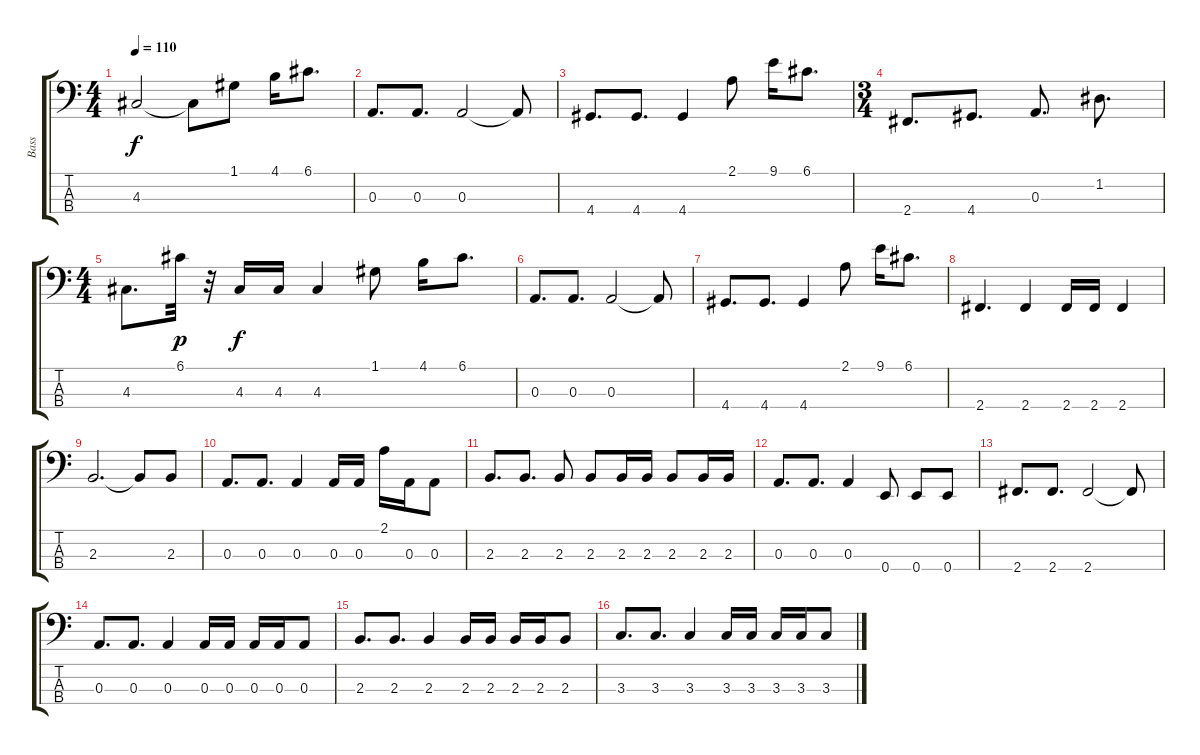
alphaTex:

\track ("Bass" "Bass") {instrument electricbassfinger}
\staff {score tabs}
\tuning (G2 D2 A1 E1) {hide}
\ts (4 4)
\tempo 110
\clef f4
\ks c
4.3.2{dy f} 4.3{t}.8 1.1.8 4.1.16 6.1.8{d} |
0.3.8{d} 0.3.8{d} 0.3.2 0.3{t}.8 |
4.4.8{d} 4.4.8{d} 4.4.4 2.1.8 9.1.16 6.1.8{d} |
\ts (3 4)
2.4.8{d} 4.4.8{d} 0.3.8{d} 1.2.8{d} |
\ts (4 4)
4.3.8{d} 6.1.32{dy p} r.32 4.3.16{dy f} 4.3.16 4.3.4 1.1.8 4.1.16 6.1.8{d} |
0.3.8{d} 0.3.8{d} 0.3.2 0.3{t}.8 |
4.4.8{d} 4.4.8{d} 4.4.4 2.1.8 9.1.16 6.1.8{d} |
2.4.4{d} 2.4.4 2.4.16 2.4.16 2.4.4 |
2.3.2{d} 2.3{t}.8 2.3.8 |
0.3.8{d} 0.3.8{d} 0.3.4 0.3.16 0.3.16 2.1.16 0.3.16 0.3.8 |
2.3.8{d} 2.3.8{d} 2.3.8 2.3.8 2.3.16 2.3.16 2.3.8 2.3.16 2.3.16 |
0.3.8{d} 0.3.8{d} 0.3.4 0.4.8 0.4.8 0.4.8 |
2.4.8{d} 2.4.8{d} 2.4.2 2.4{t}.8 |
0.3.8{d} 0.3.8{d} 0.3.4 0.3.16 0.3.16 0.3.16 0.3.16 0.3.8 |
2.3.8{d} 2.3.8{d} 2.3.4 2.3.16 2.3.16 2.3.16 2.3.16 2.3.8 |
3.3.8{d} 3.3.8{d} 3.3.4 3.3.16 3.3.16 3.3.16 3.3.16 3.3.8
